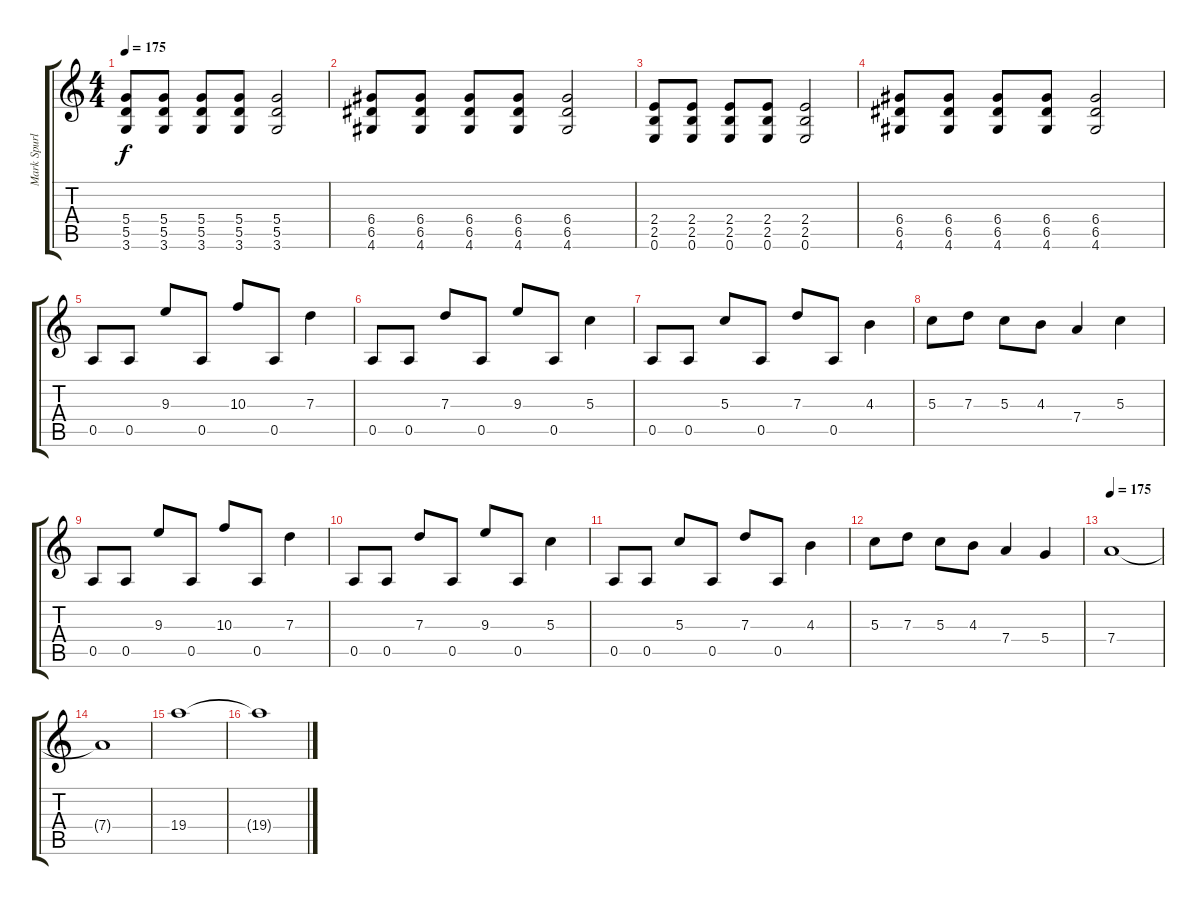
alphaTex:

\track ("Mark Spurlock" "Mark Spurl") {instrument distortionguitar}
\staff {score tabs}
\tuning (E4 B3 G3 D3 A2 E2) {hide}
\ts (4 4)
\tempo 175
\clef g2
\ks c
(5.4 5.5 3.6).8{dy f} (5.4 5.5 3.6).8 (5.4 5.5 3.6).8 (5.4 5.5 3.6).8 (5.4 5.5 3.6).2 |
(6.4 6.5 4.6).8 (6.4 6.5 4.6).8 (6.4 6.5 4.6).8 (6.4 6.5 4.6).8 (6.4 6.5 4.6).2 |
(2.4 2.5 0.6).8 (2.4 2.5 0.6).8 (2.4 2.5 0.6).8 (2.4 2.5 0.6).8 (2.4 2.5 0.6).2 |
(6.4 6.5 4.6).8 (6.4 6.5 4.6).8 (6.4 6.5 4.6).8 (6.4 6.5 4.6).8 (6.4 6.5 4.6).2 |
0.5.8 0.5.8 9.3.8 0.5.8 10.3.8 0.5.8 7.3.4 |
0.5.8 0.5.8 7.3.8 0.5.8 9.3.8 0.5.8 5.3.4 |
0.5.8 0.5.8 5.3.8 0.5.8 7.3.8 0.5.8 4.3.4 |
5.3.8 7.3.8 5.3.8 4.3.8 7.4.4 5.3.4 |
0.5.8 0.5.8 9.3.8 0.5.8 10.3.8 0.5.8 7.3.4 |
0.5.8 0.5.8 7.3.8 0.5.8 9.3.8 0.5.8 5.3.4 |
0.5.8 0.5.8 5.3.8 0.5.8 7.3.8 0.5.8 4.3.4 |
5.3.8 7.3.8 5.3.8 4.3.8 7.4.4 5.4.4 |
\tempo 175
7.4.1 |
7.4{t}.1 |
19.4.1 |
19.4{t}.1
